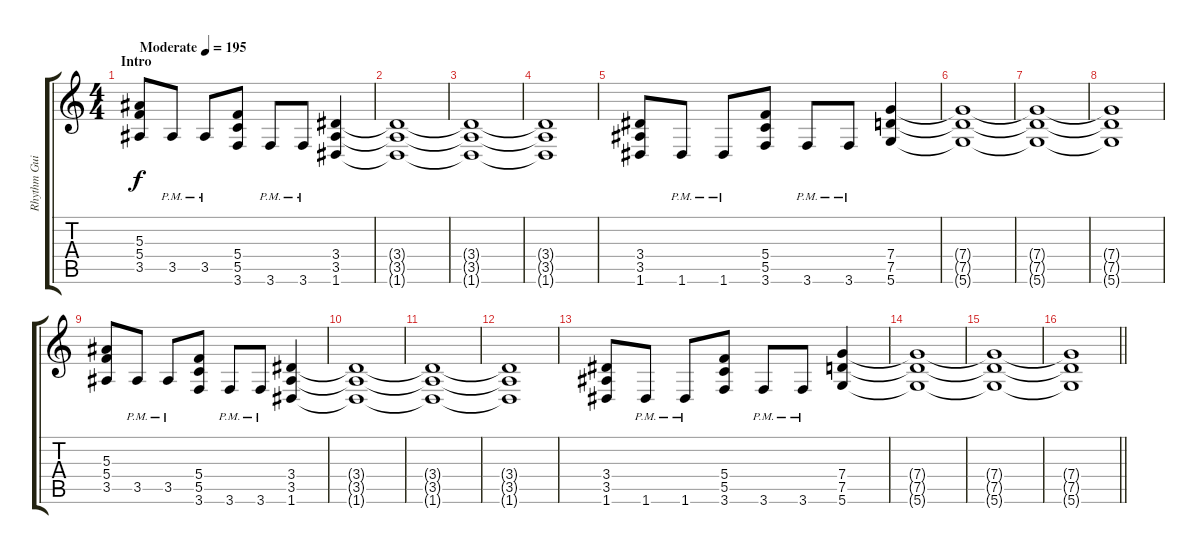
\track ("Rhythm Guitar" "Rhythm Gui") {instrument overdrivenguitar}
\staff {score tabs}
\tuning (D4 A3 F3 C3 G2 D2) {hide}
\ts (4 4)
\section ("" "Intro")
\tempo (195 "Moderate")
\clef g2
\ks c
(5.3 5.4 3.5).8{dy f instrument overdrivenguitar} 3.5{pm}.8 3.5{pm}.8 (5.4 5.5 3.6).8 3.6{pm}.8 3.6{pm}.8 (3.4 3.5 1.6).4 |
(3.4{t} 3.5{t} 1.6{t}).1 |
(3.4{t} 3.5{t} 1.6{t}).1 |
(3.4{t} 3.5{t} 1.6{t}).1 |
(3.4 3.5 1.6).8 1.6{pm}.8 1.6{pm}.8 (5.4 5.5 3.6).8 3.6{pm}.8 3.6{pm}.8 (7.4 7.5 5.6).4 |
(7.4{t} 7.5{t} 5.6{t}).1 |
(7.4{t} 7.5{t} 5.6{t}).1 |
(7.4{t} 7.5{t} 5.6{t}).1 |
(5.3 5.4 3.5).8 3.5{pm}.8 3.5{pm}.8 (5.4 5.5 3.6).8 3.6{pm}.8 3.6{pm}.8 (3.4 3.5 1.6).4 |
(3.4{t} 3.5{t} 1.6{t}).1 |
(3.4{t} 3.5{t} 1.6{t}).1 |
(3.4{t} 3.5{t} 1.6{t}).1 |
(3.4 3.5 1.6).8 1.6{pm}.8 1.6{pm}.8 (5.4 5.5 3.6).8 3.6{pm}.8 3.6{pm}.8 (7.4 7.5 5.6).4 |
(7.4{t} 7.5{t} 5.6{t}).1 |
(7.4{t} 7.5{t} 5.6{t}).1 |
\barLineRight lightlight
(7.4{t} 7.5{t} 5.6{t}).1
